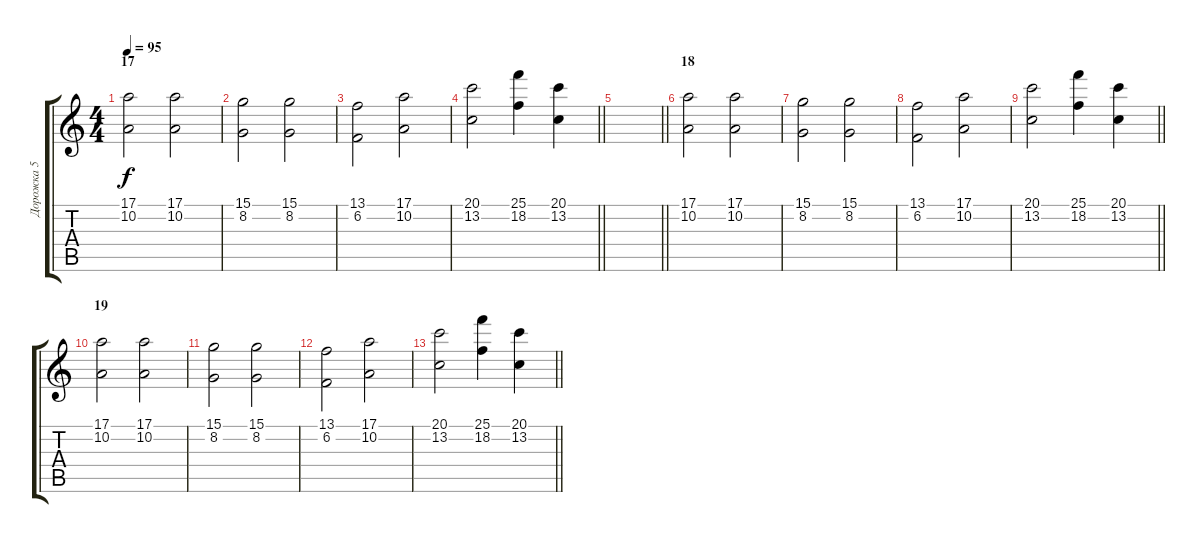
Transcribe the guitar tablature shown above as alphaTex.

\track ("Дорожка 5" "Дорожка 5") {instrument musicbox}
\staff {score tabs}
\tuning (E4 B3 G3 D3 A2 E2) {hide}
\ts (4 4)
\section ("" "17")
\tempo 95
\clef g2
\ks c
(17.1 10.2).2{dy f} (17.1 10.2).2 |
(15.1 8.2).2 (15.1 8.2).2 |
(13.1 6.2).2 (17.1 10.2).2 |
\barLineRight lightlight
(20.1 13.2).2 (25.1 18.2).4 (20.1 13.2).4 |
\barLineRight lightlight
|
\section ("" "18")
(17.1 10.2).2 (17.1 10.2).2 |
(15.1 8.2).2 (15.1 8.2).2 |
(13.1 6.2).2 (17.1 10.2).2 |
\barLineRight lightlight
(20.1 13.2).2 (25.1 18.2).4 (20.1 13.2).4 |
\section ("" "19")
(17.1 10.2).2 (17.1 10.2).2 |
(15.1 8.2).2 (15.1 8.2).2 |
(13.1 6.2).2 (17.1 10.2).2 |
\barLineRight lightlight
(20.1 13.2).2 (25.1 18.2).4 (20.1 13.2).4
